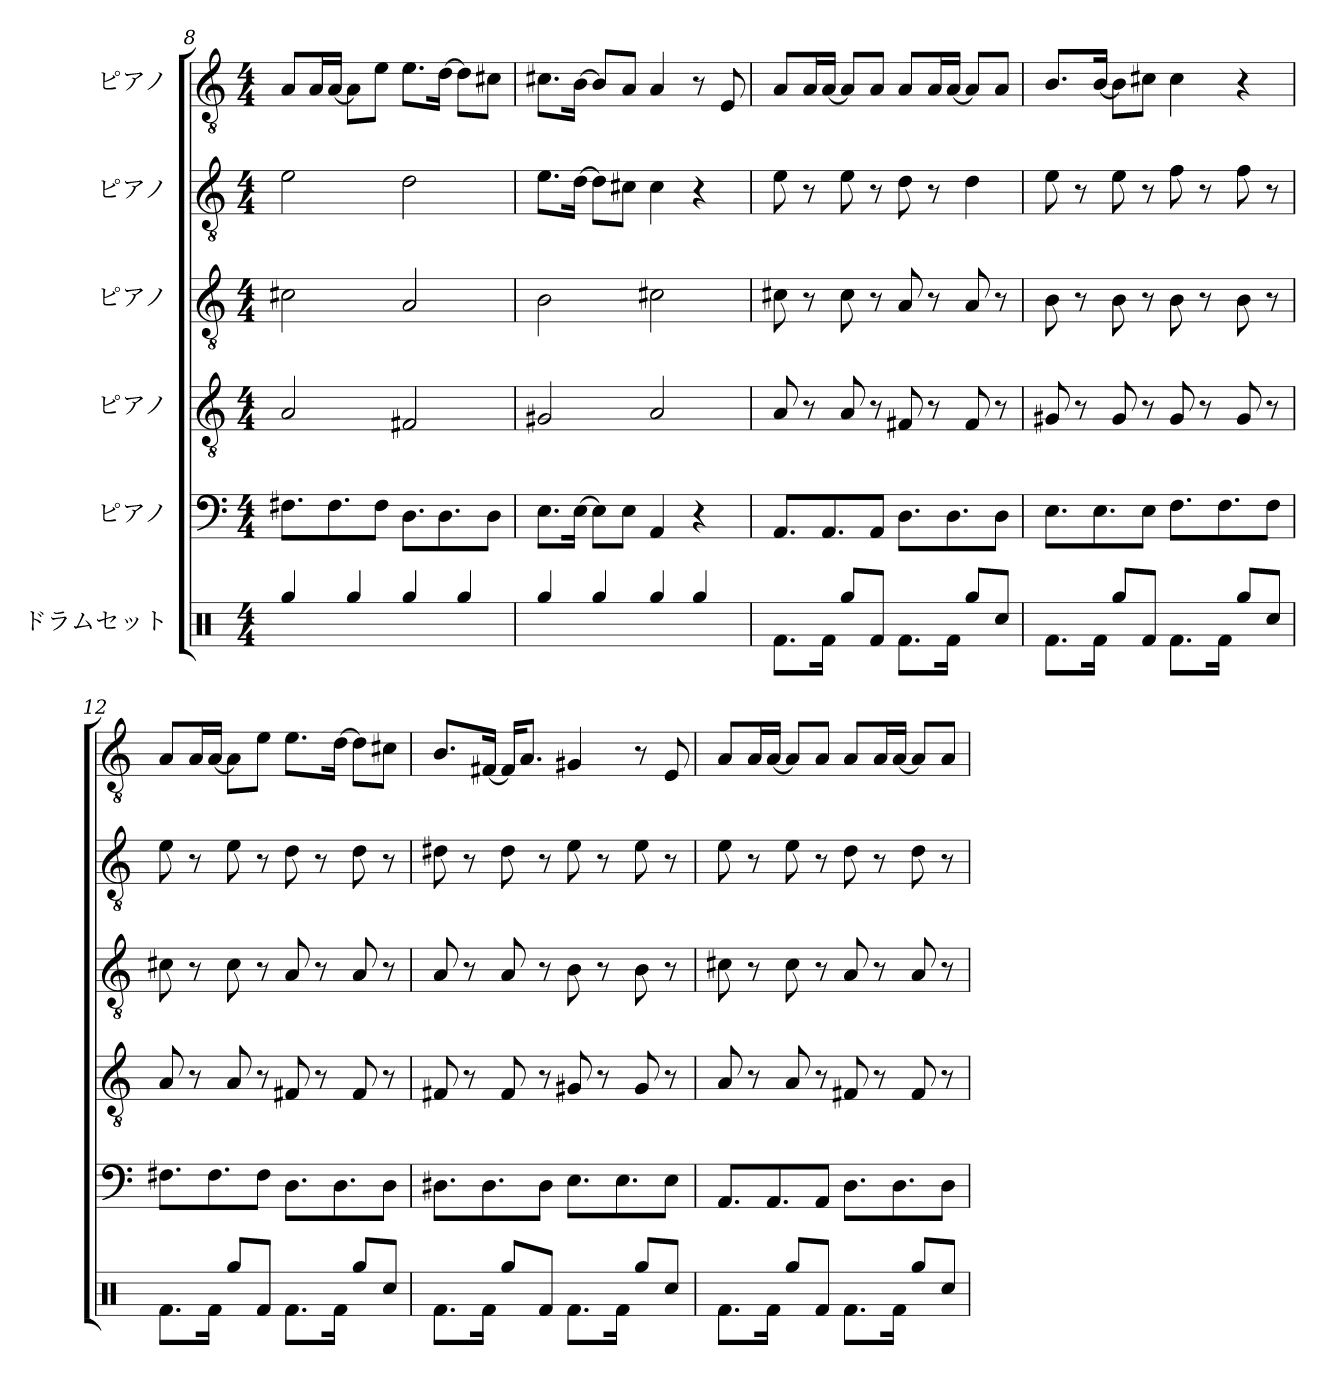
**kern	**kern	**kern	**kern	**kern	**kern
*part6	*part5	*part4	*part3	*part2	*part1
*staff6	*staff5	*staff4	*staff3	*staff2	*staff1
*I"ドラムセット	*I"ピアノ	*I"ピアノ	*I"ピアノ	*I"ピアノ	*I"ピアノ
*clefX	*clefF4	*clefGv2	*clefGv2	*clefGv2	*clefGv2
*k[]	*k[]	*k[]	*k[]	*k[]	*k[]
*M4/4	*M4/4	*M4/4	*M4/4	*M4/4	*M4/4
=8	=8	=8	=8	=8	=8
4Rgg/	8.F#X\L	2A/	2c#X\	2e\	8A/L
.	.	.	.	.	16A/L
.	8.F#\	.	.	.	[16A/JJ
4Rgg/	.	.	.	.	8A\L]
.	8F#\J	.	.	.	8e\J
4Rgg/	8.D\L	2F#X/	2A/	2d\	8.e\L
.	8.D\	.	.	.	[16d\Jk
4Rgg/	.	.	.	.	8d\L]
.	8D\J	.	.	.	8c#X\J
=9	=9	=9	=9	=9	=9
4Rgg/	8.E\L	2G#X/	2B\	8.e\L	8.c#X\L
.	[16E\Jk	.	.	[16d\Jk	[16B\Jk
4Rgg/	8E\L]	.	.	8d\L]	8B/L]
.	8E\J	.	.	8c#X\J	8A/J
4Rgg/	4AA/	2A/	2c#X\	4c#\	4A/
4Rgg/	4r	.	.	4r	8r
.	.	.	.	.	8E/
=10	=10	=10	=10	=10	=10
8.Rf\L	8.AA/L	8A/	8c#X\	8e\	8A/L
.	.	8r	8r	8r	16A/L
16Rf\Jk	8.AA/	.	.	.	[16A/JJ
8Rgg/L	.	8A/	8c#\	8e\	8A/L]
8Rf/J	8AA/J	8r	8r	8r	8A/J
8.Rf\L	8.D\L	8F#X/	8A/	8d\	8A/L
.	.	8r	8r	8r	16A/L
16Rf\Jk	8.D\	.	.	.	[16A/JJ
8Rgg/L	.	8F#/	8A/	4d\	8A/L]
8Rcc/J	8D\J	8r	8r	.	8A/J
=11	=11	=11	=11	=11	=11
8.Rf\L	8.E\L	8G#X/	8B\	8e\	8.B/L
.	.	8r	8r	8r	.
16Rf\Jk	8.E\	.	.	.	[16B/Jk
8Rgg/L	.	8G#/	8B\	8e\	8B\L]
8Rf/J	8E\J	8r	8r	8r	8c#X\J
8.Rf\L	8.F\L	8G#/	8B\	8f\	4c#\
.	.	8r	8r	8r	.
16Rf\Jk	8.F\	.	.	.	.
8Rgg/L	.	8G#/	8B\	8f\	4r
8Rcc/J	8F\J	8r	8r	8r	.
=12	=12	=12	=12	=12	=12
8.Rf\L	8.F#X\L	8A/	8c#X\	8e\	8A/L
.	.	8r	8r	8r	16A/L
16Rf\Jk	8.F#\	.	.	.	[16A/JJ
8Rgg/L	.	8A/	8c#\	8e\	8A\L]
8Rf/J	8F#\J	8r	8r	8r	8e\J
8.Rf\L	8.D\L	8F#X/	8A/	8d\	8.e\L
.	.	8r	8r	8r	.
16Rf\Jk	8.D\	.	.	.	[16d\Jk
8Rgg/L	.	8F#/	8A/	8d\	8d\L]
8Rcc/J	8D\J	8r	8r	8r	8c#X\J
!!LO:LB:g=z
=13	=13	=13	=13	=13	=13
8.Rf\L	8.D#X\L	8F#X/	8A/	8d#X\	8.B/L
.	.	8r	8r	8r	.
16Rf\Jk	8.D#\	.	.	.	[16F#X/Jk
8Rgg/L	.	8F#/	8A/	8d#\	16F#/KL]
.	.	.	.	.	8.A/J
8Rf/J	8D#\J	8r	8r	8r	.
8.Rf\L	8.E\L	8G#X/	8B\	8e\	4G#X/
.	.	8r	8r	8r	.
16Rf\Jk	8.E\	.	.	.	.
8Rgg/L	.	8G#/	8B\	8e\	8r
8Rcc/J	8E\J	8r	8r	8r	8E/
=14	=14	=14	=14	=14	=14
8.Rf\L	8.AA/L	8A/	8c#X\	8e\	8A/L
.	.	8r	8r	8r	16A/L
16Rf\Jk	8.AA/	.	.	.	[16A/JJ
8Rgg/L	.	8A/	8c#\	8e\	8A/L]
8Rf/J	8AA/J	8r	8r	8r	8A/J
8.Rf\L	8.D\L	8F#X/	8A/	8d\	8A/L
.	.	8r	8r	8r	16A/L
16Rf\Jk	8.D\	.	.	.	[16A/JJ
8Rgg/L	.	8F#/	8A/	8d\	8A/L]
8Rcc/J	8D\J	8r	8r	8r	8A/J
=	=	=	=	=	=
*-	*-	*-	*-	*-	*-
